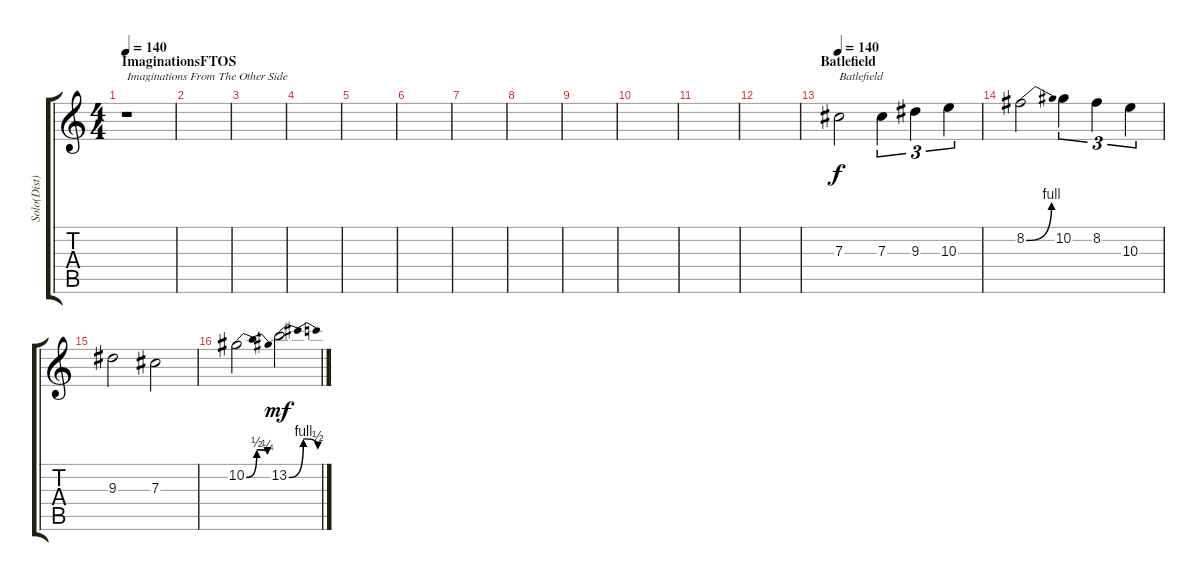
\track ("Solo(Dist)" "Solo(Dist)") {instrument distortionguitar}
\staff {score tabs}
\tuning (Eb4 Bb3 Gb3 Db3 Ab2 Eb2) {hide}
\ts (4 4)
\section ("" "ImaginationsFTOS")
\tempo 140
\clef g2
\ks c
r.1{txt "Imaginations From The Other Side" dy f balance 5} |
|
|
|
|
|
|
|
|
|
|
|
\section ("" "Batlefield")
\tempo 140
7.3.2{txt "Batlefield" balance 0} 7.3.4{tu (3 2)} 9.3.4{tu (3 2)} 10.3.4{tu (3 2)} |
8.2{be (bend 0 0 60 4)}.2 10.2.4{tu (3 2)} 8.2.4{tu (3 2)} 10.3.4{tu (3 2)} |
9.3.2 7.3.2 |
10.2{be (bendrelease 0 0 15 2 45 2 60 1)}.2 13.2{be (bendrelease 0 0 15 4 50 4 60 2)}.2{dy mf}
